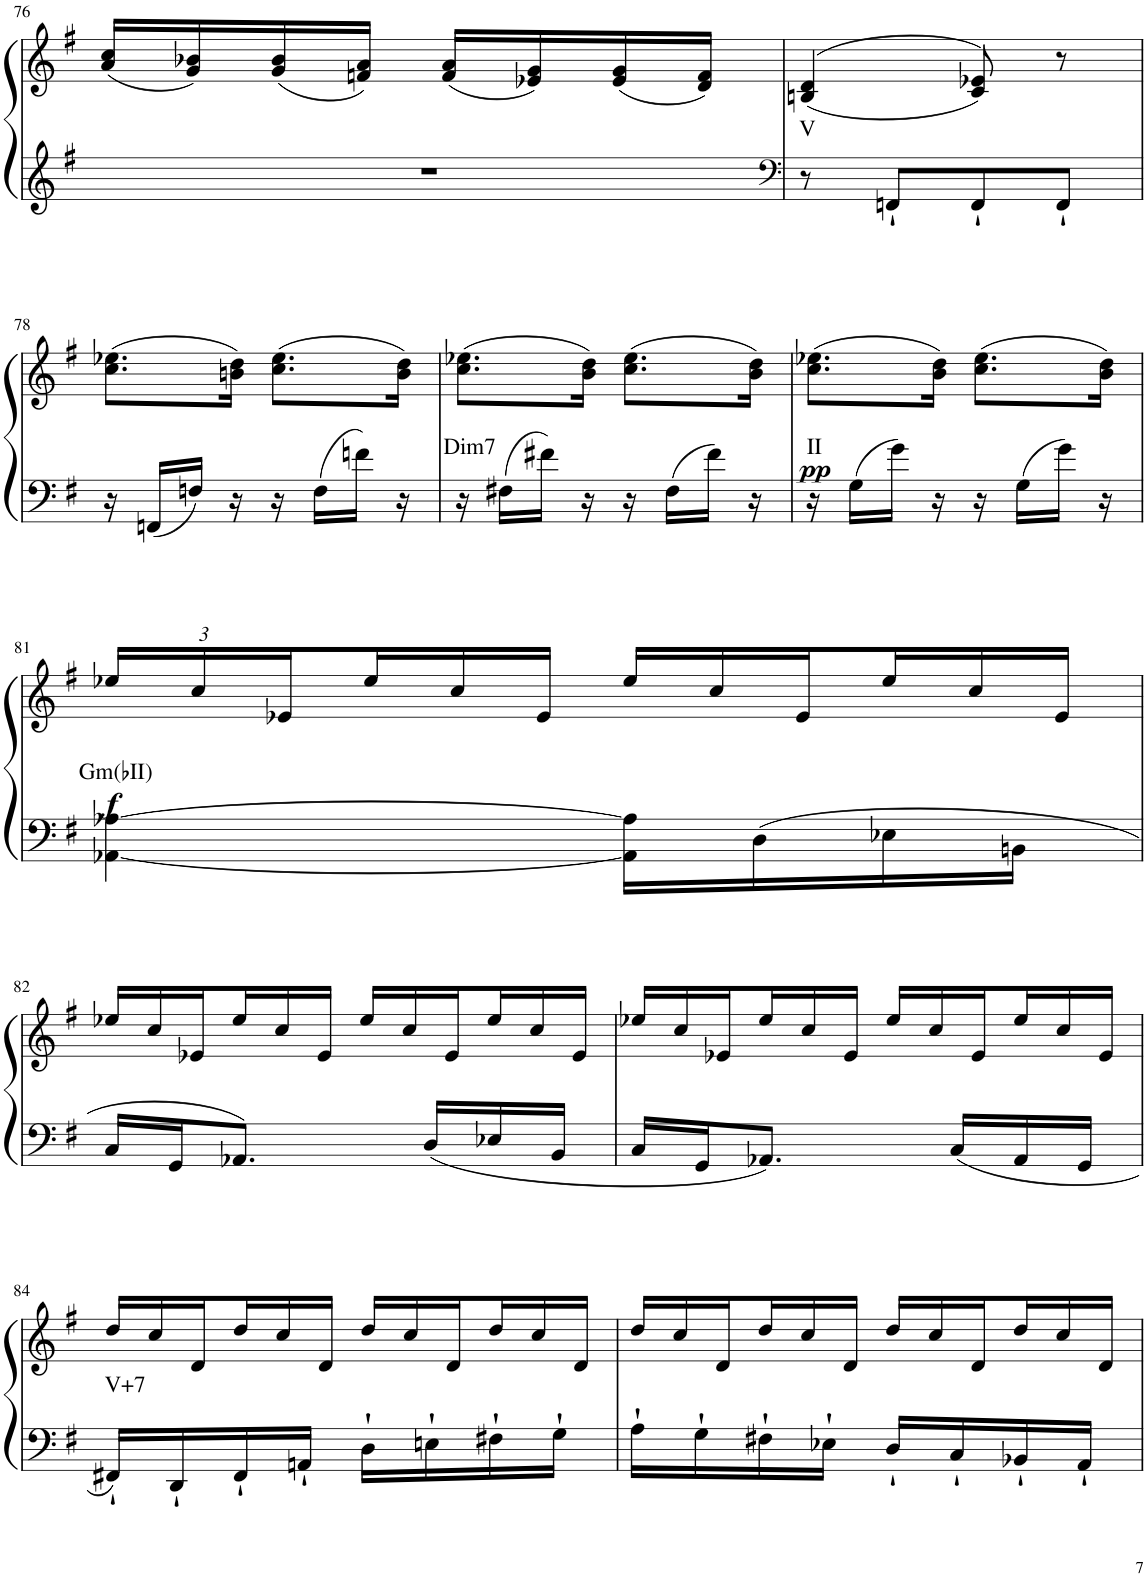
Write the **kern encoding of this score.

**kern	**kern	**text	**dynam
*part1	*part1	*part1	*part1
*staff2	*staff1	*staff1	*staff1/2
*I"Piano	*	*	*
*I'Pno	*	*	*
!!LO:PB:g=z
*clefG2	*clefG2	*	*
*k[f#]	*k[f#]	*	*
*M2/4	*M2/4	*	*
=76	=76	=76	=76
2r	(16a/ 16cc/LL	.	.
.	16g/ 16b-X/)	.	.
.	(16g/ 16b-/	.	.
.	16fn/ 16a/JJ)	.	.
.	(16f/ 16a/LL	.	.
.	16e-X/ 16g/)	.	.
.	(16e-/ 16g/	.	.
.	16d/ 16f/JJ)	.	.
=77	=77	=77	=77
*clefF4	*	*	*
!	!	!LO:LY:b	!
8r	(>(4Bn/ 4d/	V	.
8FFn'`/L	.	.	.
8FF'`/	8c/ 8e-X/))	.	.
8FF'`/J	8r	.	.
!!LO:LB:g=z
=78	=78	=78	=78
16r	(8.cc\ 8.ee-X\L	.	.
16FFn/LL	.	.	.
16Fn/JJ	.	.	.
16r	16bn\ 16dd\Jk)	.	.
16r	(8.cc\ 8.ee-\L	.	.
16F\LL	.	.	.
16fn\JJ	.	.	.
16r	16b\ 16dd\Jk)	.	.
=79	=79	=79	=79
!	!	!LO:LY:b	!
16r	(8.cc\ 8.ee-X\L	Dim7	.
16F#X\LL	.	.	.
16f#X\JJ	.	.	.
16r	16b\ 16dd\Jk)	.	.
16r	(8.cc\ 8.ee-\L	.	.
16F#\LL	.	.	.
16f#\JJ	.	.	.
16r	16b\ 16dd\Jk)	.	.
=80	=80	=80	=80
!	!	!LO:LY:b	!LO:DY:b
16r	(8.cc\ 8.ee-X\L	II	pp
16G\LL	.	.	.
16g\JJ	.	.	.
16r	16b\ 16dd\Jk)	.	.
16r	(8.cc\ 8.ee-\L	.	.
16G\LL	.	.	.
16g\JJ	.	.	.
16r	16b\ 16dd\Jk)	.	.
!!LO:LB:g=z
=81	=81	=81	=81
*	*Xbrackettup	*	*
!	!	!LO:LY:b	!LO:DY:b
[<4AA-X\ [4A-X\	24ee-X/LL	Gm(♭II)	f
.	24cc/	.	.
.	24e-X/	.	.
*	*Xtuplet	*	*
.	24ee-/	.	.
.	24cc/	.	.
.	24e-/JJ	.	.
16AA-\] 16A-\]LL	24ee-/LL	.	.
.	24cc/	.	.
16D\	.	.	.
.	24e-/	.	.
16E-X\	24ee-/	.	.
.	24cc/	.	.
16BBn\JJ	.	.	.
.	24e-/JJ	.	.
!!LO:LB:g=z
=82	=82	=82	=82
16C/LL	24ee-X/LL	.	.
.	24cc/	.	.
16GG/J	.	.	.
.	24e-X/	.	.
8.AA-X/J	24ee-/	.	.
.	24cc/	.	.
.	24e-/JJ	.	.
.	24ee-/LL	.	.
.	24cc/	.	.
16D/LL	.	.	.
.	24e-/	.	.
16E-X/	24ee-/	.	.
.	24cc/	.	.
16BB/JJ	.	.	.
.	24e-/JJ	.	.
=83	=83	=83	=83
16C/LL	24ee-X/LL	.	.
.	24cc/	.	.
16GG/J	.	.	.
.	24e-X/	.	.
8.AA-X/J	24ee-/	.	.
.	24cc/	.	.
.	24e-/JJ	.	.
.	24ee-/LL	.	.
.	24cc/	.	.
16C/LL	.	.	.
.	24e-/	.	.
16AA-/	24ee-/	.	.
.	24cc/	.	.
16GG/JJ	.	.	.
.	24e-/JJ	.	.
!!LO:LB:g=z
=84	=84	=84	=84
!	!	!LO:LY:b	!
16FF#X'`/LL	24dd/LL	V+7	.
.	24cc/	.	.
16DD'`/	.	.	.
.	24d/	.	.
16FF#'`/	24dd/	.	.
.	24cc/	.	.
16AAn'`/JJ	.	.	.
.	24d/JJ	.	.
16D'`\LL	24dd/LL	.	.
.	24cc/	.	.
16En'`\	.	.	.
.	24d/	.	.
16F#X'`\	24dd/	.	.
.	24cc/	.	.
16G'`\JJ	.	.	.
.	24d/JJ	.	.
=85	=85	=85	=85
16A'`\LL	24dd/LL	.	.
.	24cc/	.	.
16G'`\	.	.	.
.	24d/	.	.
16F#X'`\	24dd/	.	.
.	24cc/	.	.
16E-X'`\JJ	.	.	.
.	24d/JJ	.	.
16D'`/LL	24dd/LL	.	.
.	24cc/	.	.
16C'`/	.	.	.
.	24d/	.	.
16BB-X'`/	24dd/	.	.
.	24cc/	.	.
16AA'`/JJ	.	.	.
.	24d/JJ	.	.
=	=	=	=
*-	*-	*-	*-
